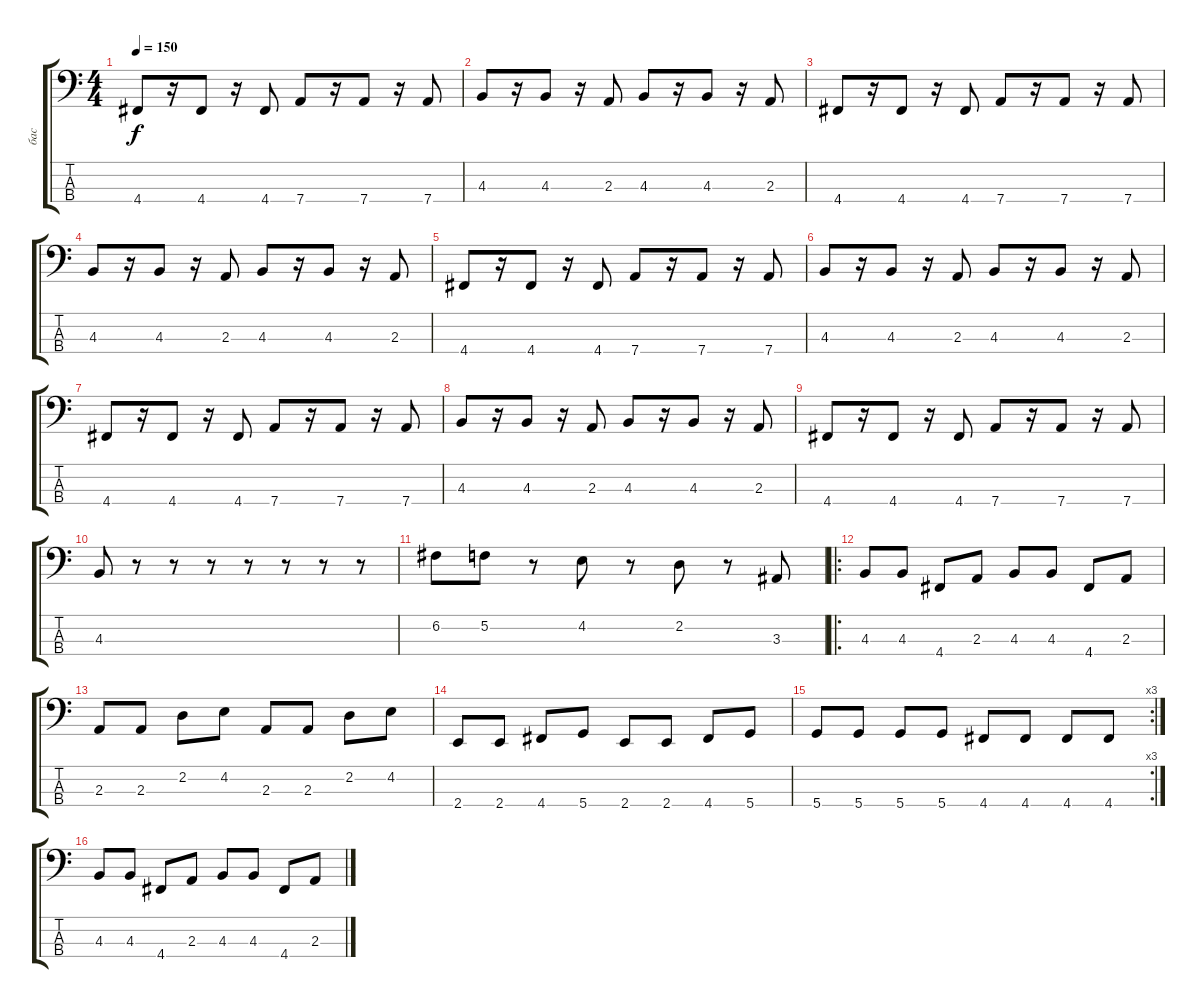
\track ("бас" "бас") {instrument electricbassfinger}
\staff {score tabs}
\tuning (F2 C2 G1 D1) {hide}
\ts (4 4)
\tempo 150
\clef f4
\ks c
4.4.8{dy f} r.16 4.4.8 r.16 4.4.8 7.4.8 r.16 7.4.8 r.16 7.4.8 |
4.3.8 r.16 4.3.8 r.16 2.3.8 4.3.8 r.16 4.3.8 r.16 2.3.8 |
4.4.8 r.16 4.4.8 r.16 4.4.8 7.4.8 r.16 7.4.8 r.16 7.4.8 |
4.3.8 r.16 4.3.8 r.16 2.3.8 4.3.8 r.16 4.3.8 r.16 2.3.8 |
4.4.8 r.16 4.4.8 r.16 4.4.8 7.4.8 r.16 7.4.8 r.16 7.4.8 |
4.3.8 r.16 4.3.8 r.16 2.3.8 4.3.8 r.16 4.3.8 r.16 2.3.8 |
4.4.8 r.16 4.4.8 r.16 4.4.8 7.4.8 r.16 7.4.8 r.16 7.4.8 |
4.3.8 r.16 4.3.8 r.16 2.3.8 4.3.8 r.16 4.3.8 r.16 2.3.8 |
4.4.8 r.16 4.4.8 r.16 4.4.8 7.4.8 r.16 7.4.8 r.16 7.4.8 |
4.3.8 r.8 r.8 r.8 r.8 r.8 r.8 r.8 |
6.2.8 5.2.8 r.8 4.2.8 r.8 2.2.8 r.8 3.3.8 |
\ro
4.3.8 4.3.8 4.4.8 2.3.8 4.3.8 4.3.8 4.4.8 2.3.8 |
2.3.8 2.3.8 2.2.8 4.2.8 2.3.8 2.3.8 2.2.8 4.2.8 |
2.4.8 2.4.8 4.4.8 5.4.8 2.4.8 2.4.8 4.4.8 5.4.8 |
\rc 3
5.4.8 5.4.8 5.4.8 5.4.8 4.4.8 4.4.8 4.4.8 4.4.8 |
4.3.8 4.3.8 4.4.8 2.3.8 4.3.8 4.3.8 4.4.8 2.3.8
